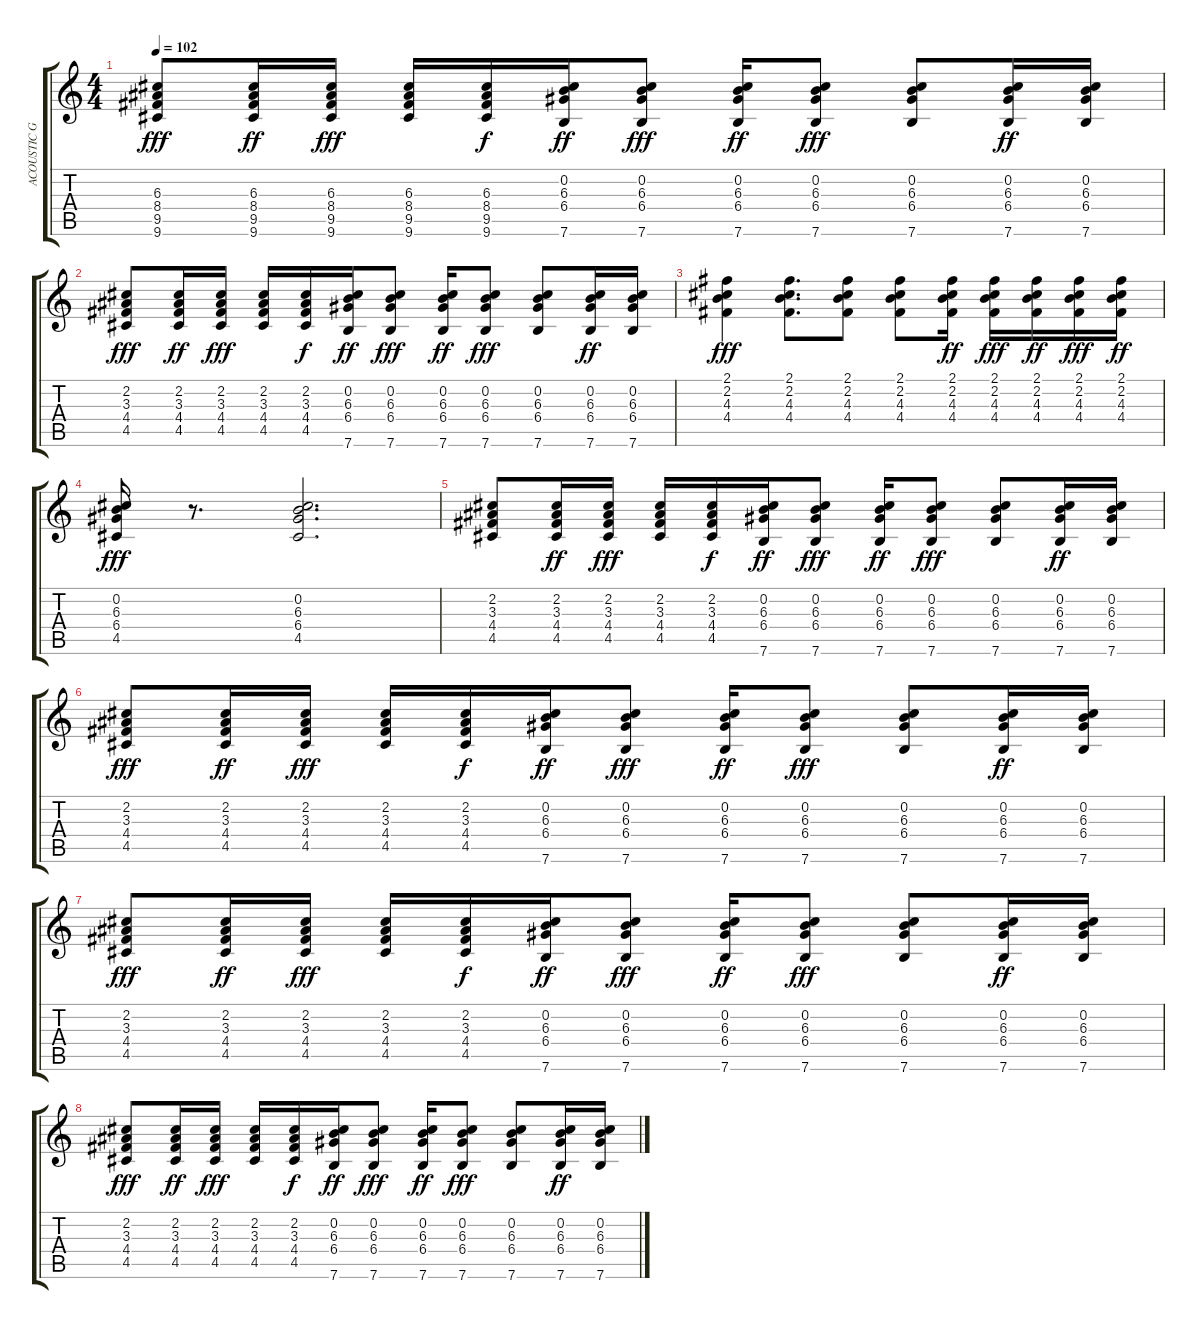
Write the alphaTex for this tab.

\track ("ACOUSTIC GUITAR" "ACOUSTIC G") {instrument acousticguitarsteel}
\staff {score tabs}
\tuning (E4 B3 G3 D3 A2 E2) {hide}
\ts (4 4)
\tempo 102
\clef g2
\ks c
(6.3 8.4 9.5 9.6).8{dy fff volume 9} (6.3 8.4 9.5 9.6).16{dy ff} (6.3 8.4 9.5 9.6).16{dy fff} (6.3 8.4 9.5 9.6).16 (6.3 8.4 9.5 9.6).16{dy f} (0.2 6.3 6.4 7.6).16{dy ff} (0.2 6.3 6.4 7.6).8{dy fff} (0.2 6.3 6.4 7.6).16{dy ff} (0.2 6.3 6.4 7.6).8{dy fff} (0.2 6.3 6.4 7.6).8 (0.2 6.3 6.4 7.6).16{dy ff} (0.2 6.3 6.4 7.6).16 |
(2.2 3.3 4.4 4.5).8{dy fff} (2.2 3.3 4.4 4.5).16{dy ff} (2.2 3.3 4.4 4.5).16{dy fff} (2.2 3.3 4.4 4.5).16 (2.2 3.3 4.4 4.5).16{dy f} (0.2 6.3 6.4 7.6).16{dy ff} (0.2 6.3 6.4 7.6).8{dy fff} (0.2 6.3 6.4 7.6).16{dy ff} (0.2 6.3 6.4 7.6).8{dy fff} (0.2 6.3 6.4 7.6).8 (0.2 6.3 6.4 7.6).16{dy ff} (0.2 6.3 6.4 7.6).16 |
(2.1 2.2 4.3 4.4).4{dy fff volume 10} (2.1 2.2 4.3 4.4).8{d} (2.1 2.2 4.3 4.4).8 (2.1 2.2 4.3 4.4).8 (2.1 2.2 4.3 4.4).16{dy ff} (2.1 2.2 4.3 4.4).16{dy fff} (2.1 2.2 4.3 4.4).16{dy ff} (2.1 2.2 4.3 4.4).16{dy fff} (2.1 2.2 4.3 4.4).16{dy ff} |
(0.2 6.3 6.4 4.5).16{dy fff} r.8{d} (0.2 6.3 6.4 4.5).2{d} |
(2.2 3.3 4.4 4.5).8 (2.2 3.3 4.4 4.5).16{dy ff} (2.2 3.3 4.4 4.5).16{dy fff} (2.2 3.3 4.4 4.5).16 (2.2 3.3 4.4 4.5).16{dy f} (0.2 6.3 6.4 7.6).16{dy ff} (0.2 6.3 6.4 7.6).8{dy fff} (0.2 6.3 6.4 7.6).16{dy ff} (0.2 6.3 6.4 7.6).8{dy fff} (0.2 6.3 6.4 7.6).8 (0.2 6.3 6.4 7.6).16{dy ff} (0.2 6.3 6.4 7.6).16 |
(2.2 3.3 4.4 4.5).8{dy fff} (2.2 3.3 4.4 4.5).16{dy ff} (2.2 3.3 4.4 4.5).16{dy fff} (2.2 3.3 4.4 4.5).16 (2.2 3.3 4.4 4.5).16{dy f} (0.2 6.3 6.4 7.6).16{dy ff} (0.2 6.3 6.4 7.6).8{dy fff} (0.2 6.3 6.4 7.6).16{dy ff} (0.2 6.3 6.4 7.6).8{dy fff} (0.2 6.3 6.4 7.6).8 (0.2 6.3 6.4 7.6).16{dy ff} (0.2 6.3 6.4 7.6).16 |
(2.2 3.3 4.4 4.5).8{dy fff} (2.2 3.3 4.4 4.5).16{dy ff} (2.2 3.3 4.4 4.5).16{dy fff} (2.2 3.3 4.4 4.5).16 (2.2 3.3 4.4 4.5).16{dy f} (0.2 6.3 6.4 7.6).16{dy ff} (0.2 6.3 6.4 7.6).8{dy fff} (0.2 6.3 6.4 7.6).16{dy ff} (0.2 6.3 6.4 7.6).8{dy fff} (0.2 6.3 6.4 7.6).8 (0.2 6.3 6.4 7.6).16{dy ff} (0.2 6.3 6.4 7.6).16 |
(2.2 3.3 4.4 4.5).8{dy fff} (2.2 3.3 4.4 4.5).16{dy ff} (2.2 3.3 4.4 4.5).16{dy fff} (2.2 3.3 4.4 4.5).16 (2.2 3.3 4.4 4.5).16{dy f} (0.2 6.3 6.4 7.6).16{dy ff} (0.2 6.3 6.4 7.6).8{dy fff} (0.2 6.3 6.4 7.6).16{dy ff} (0.2 6.3 6.4 7.6).8{dy fff} (0.2 6.3 6.4 7.6).8 (0.2 6.3 6.4 7.6).16{dy ff} (0.2 6.3 6.4 7.6).16
